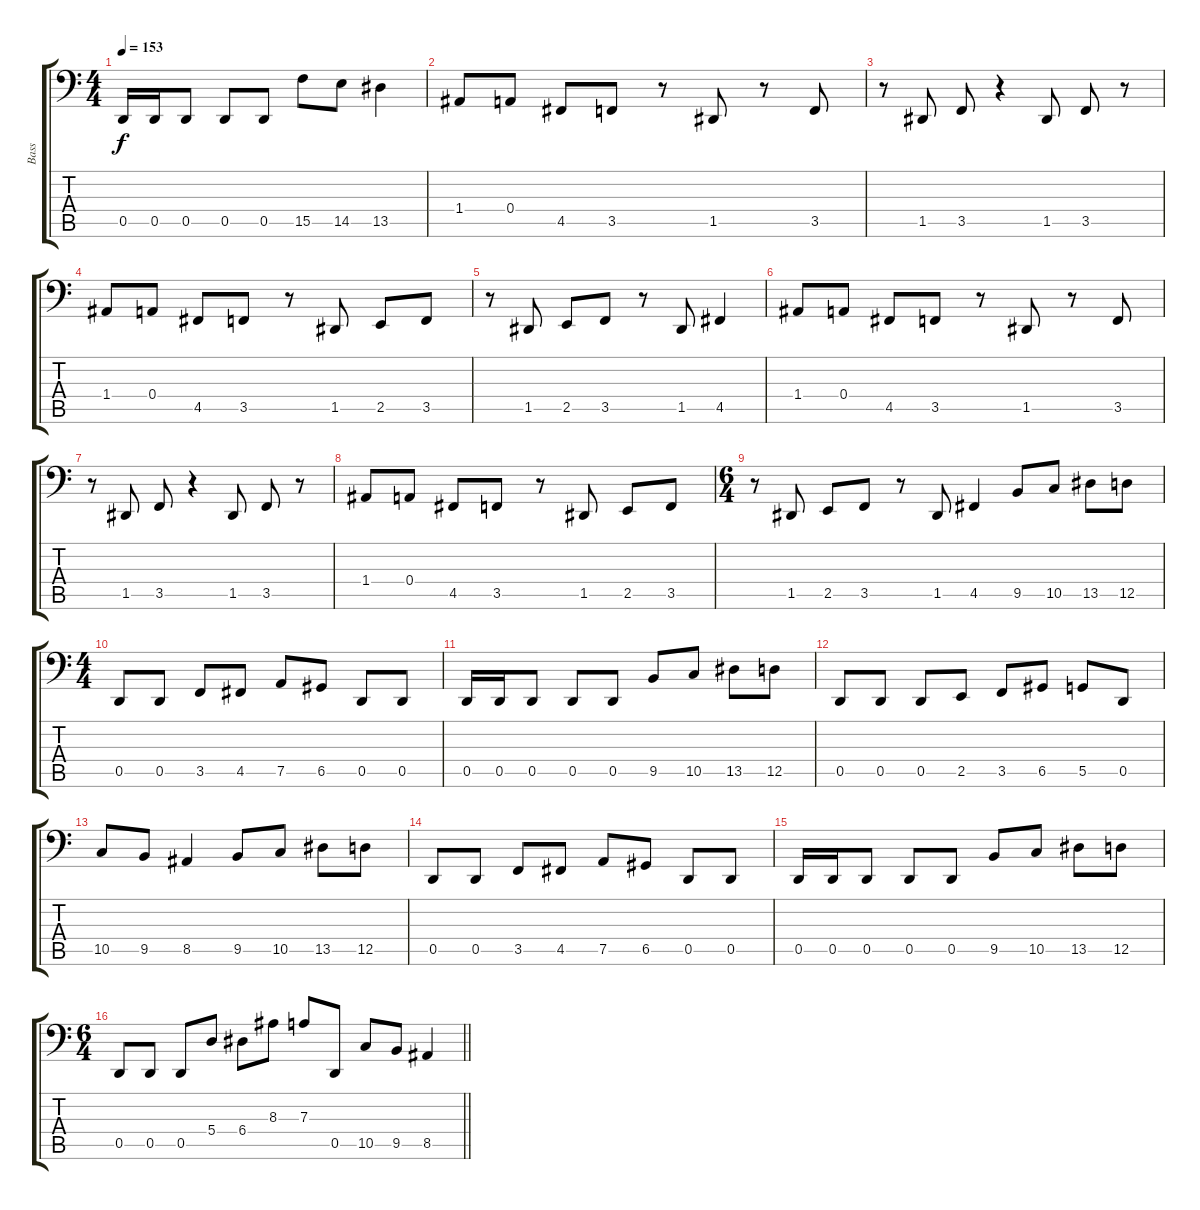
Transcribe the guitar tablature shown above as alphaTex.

\track ("Bass" "Bass") {instrument electricbassfinger}
\staff {score tabs}
\tuning (C3 G2 D2 A1 D1 A0) {hide}
\ts (4 4)
\tempo 153
\clef f4
\ks c
0.5.16{dy f} 0.5.16 0.5.8 0.5.8 0.5.8 15.5.8 14.5.8 13.5.4 |
1.4.8 0.4.8 4.5.8 3.5.8 r.8 1.5.8 r.8 3.5.8 |
r.8 1.5.8 3.5.8 r.4 1.5.8 3.5.8 r.8 |
1.4.8 0.4.8 4.5.8 3.5.8 r.8 1.5.8 2.5.8 3.5.8 |
r.8 1.5.8 2.5.8 3.5.8 r.8 1.5.8 4.5.4 |
1.4.8 0.4.8 4.5.8 3.5.8 r.8 1.5.8 r.8 3.5.8 |
r.8 1.5.8 3.5.8 r.4 1.5.8 3.5.8 r.8 |
1.4.8 0.4.8 4.5.8 3.5.8 r.8 1.5.8 2.5.8 3.5.8 |
\ts (6 4)
r.8 1.5.8 2.5.8 3.5.8 r.8 1.5.8 4.5.4 9.5.8 10.5.8 13.5.8 12.5.8 |
\ts (4 4)
0.5.8 0.5.8 3.5.8 4.5.8 7.5.8 6.5.8 0.5.8 0.5.8 |
0.5.16 0.5.16 0.5.8 0.5.8 0.5.8 9.5.8 10.5.8 13.5.8 12.5.8 |
0.5.8 0.5.8 0.5.8 2.5.8 3.5.8 6.5.8 5.5.8 0.5.8 |
10.5.8 9.5.8 8.5.4 9.5.8 10.5.8 13.5.8 12.5.8 |
0.5.8 0.5.8 3.5.8 4.5.8 7.5.8 6.5.8 0.5.8 0.5.8 |
0.5.16 0.5.16 0.5.8 0.5.8 0.5.8 9.5.8 10.5.8 13.5.8 12.5.8 |
\ts (6 4)
\barLineRight lightlight
0.5.8 0.5.8 0.5.8 5.4.8 6.4.8 8.3.8 7.3.8 0.5.8 10.5.8 9.5.8 8.5.4
